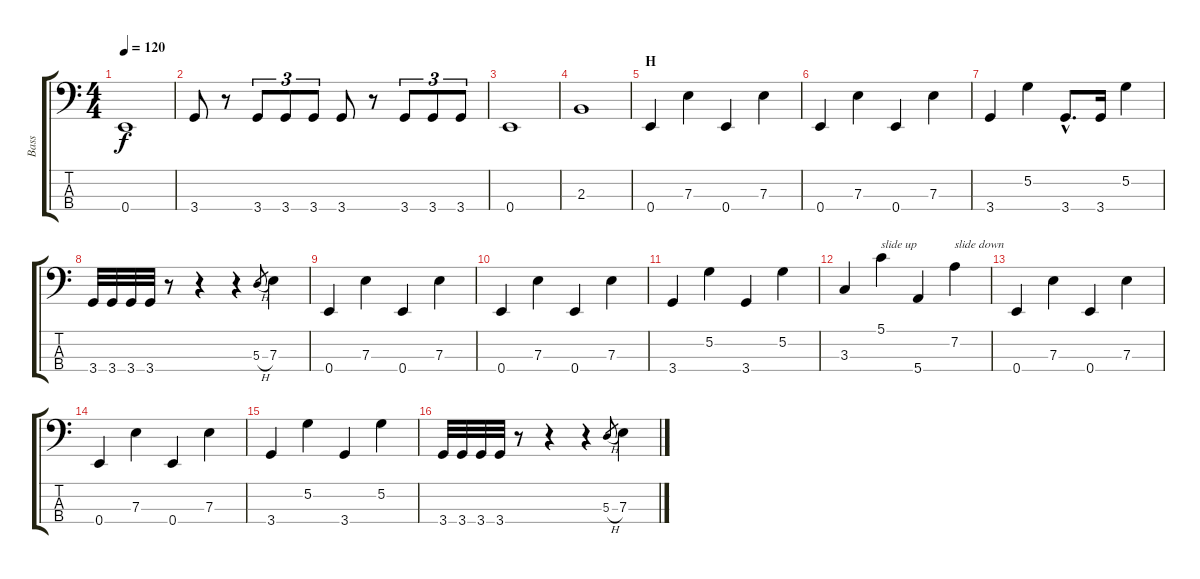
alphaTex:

\track ("Bass" "Bass") {instrument electricbassfinger}
\staff {score tabs}
\tuning (G2 D2 A1 E1) {hide}
\ts (4 4)
\tempo 120
\clef f4
\ks c
0.4.1{dy f} |
3.4.8 r.8 3.4.8{tu (3 2)} 3.4.8{tu (3 2)} 3.4.8{tu (3 2)} 3.4.8 r.8 3.4.8{tu (3 2)} 3.4.8{tu (3 2)} 3.4.8{tu (3 2)} |
0.4.1 |
2.3.1 |
\section ("" "H")
0.4.4 7.3.4 0.4.4 7.3.4 |
0.4.4 7.3.4 0.4.4 7.3.4 |
3.4.4 5.2.4 3.4{hac}.8{d} 3.4.16 5.2.4 |
3.4.32 3.4.32 3.4.32 3.4.32 r.8 r.4 r.4 5.3{h}.8{gr} 7.3.4 |
0.4.4 7.3.4 0.4.4 7.3.4 |
0.4.4 7.3.4 0.4.4 7.3.4 |
3.4.4 5.2.4 3.4.4 5.2.4 |
3.3.4 5.1.4{txt "slide up"} 5.4.4 7.2.4{txt "slide down"} |
0.4.4 7.3.4 0.4.4 7.3.4 |
0.4.4 7.3.4 0.4.4 7.3.4 |
3.4.4 5.2.4 3.4.4 5.2.4 |
3.4.32 3.4.32 3.4.32 3.4.32 r.8 r.4 r.4 5.3{h}.8{gr} 7.3.4
